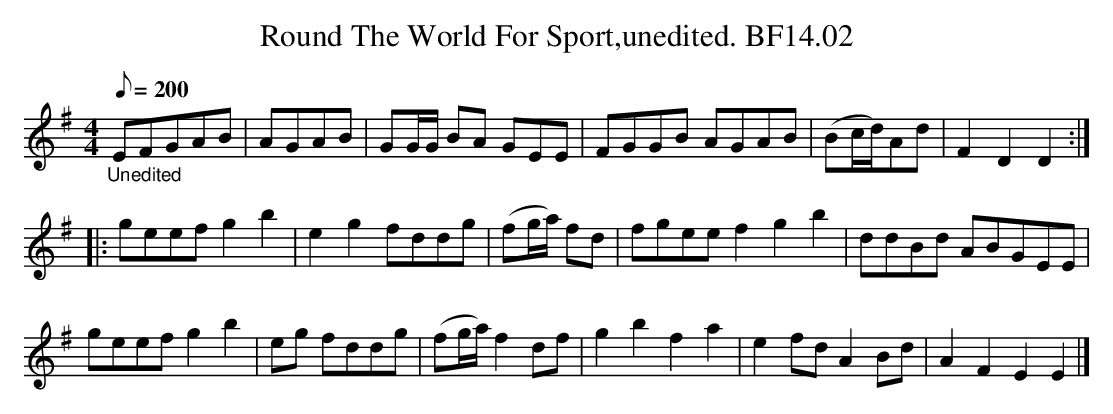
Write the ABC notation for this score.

X:1
T:Round The World For Sport,unedited. BF14.02
M:4/4
L:1/8
Q:200
K:G
"_Unedited"EFGAB|AGAB|GG/G/ BA GEE|FGGB AGAB|(Bc/d/)Ad|F2D2D2:|
|:geefg2b2|e2g2 fddg|(fg/a/) fd|fgeef2g2b2|ddBd ABGEE|
geef g2b2|eg fddg|(fg/a/)f2df|g2b2f2a2|e2fdA2Bd|A2F2E2E2|]
